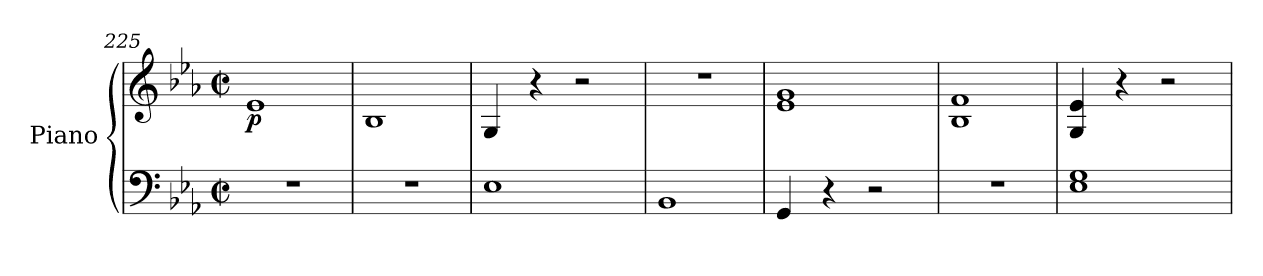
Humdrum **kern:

**kern	**kern	**dynam
*part1	*part1	*part1
*staff2	*staff1	*staff1/2
*I"Piano	*	*
*I'Pno	*	*
!!LO:LB:g=z
*clefF4	*clefG2	*
*k[b-e-a-]	*k[b-e-a-]	*
*E-:	*E-:	*
*M2/2	*M2/2	*
*met(c|)	*met(c|)	*
=225	=225	=225
!	!	!LO:DY:b
1r	1e-	p
=226	=226	=226
1r	1B-	.
=227	=227	=227
1E-	4G/	.
.	4r	.
.	2r	.
=228	=228	=228
1BB-	1r	.
=229	=229	=229
4GG/	1e- 1g	.
4r	.	.
2r	.	.
=230	=230	=230
1r	1B- 1f	.
=231	=231	=231
1E- 1G	4G/ 4e-/	.
.	4r	.
.	2r	.
=	=	=
*-	*-	*-
